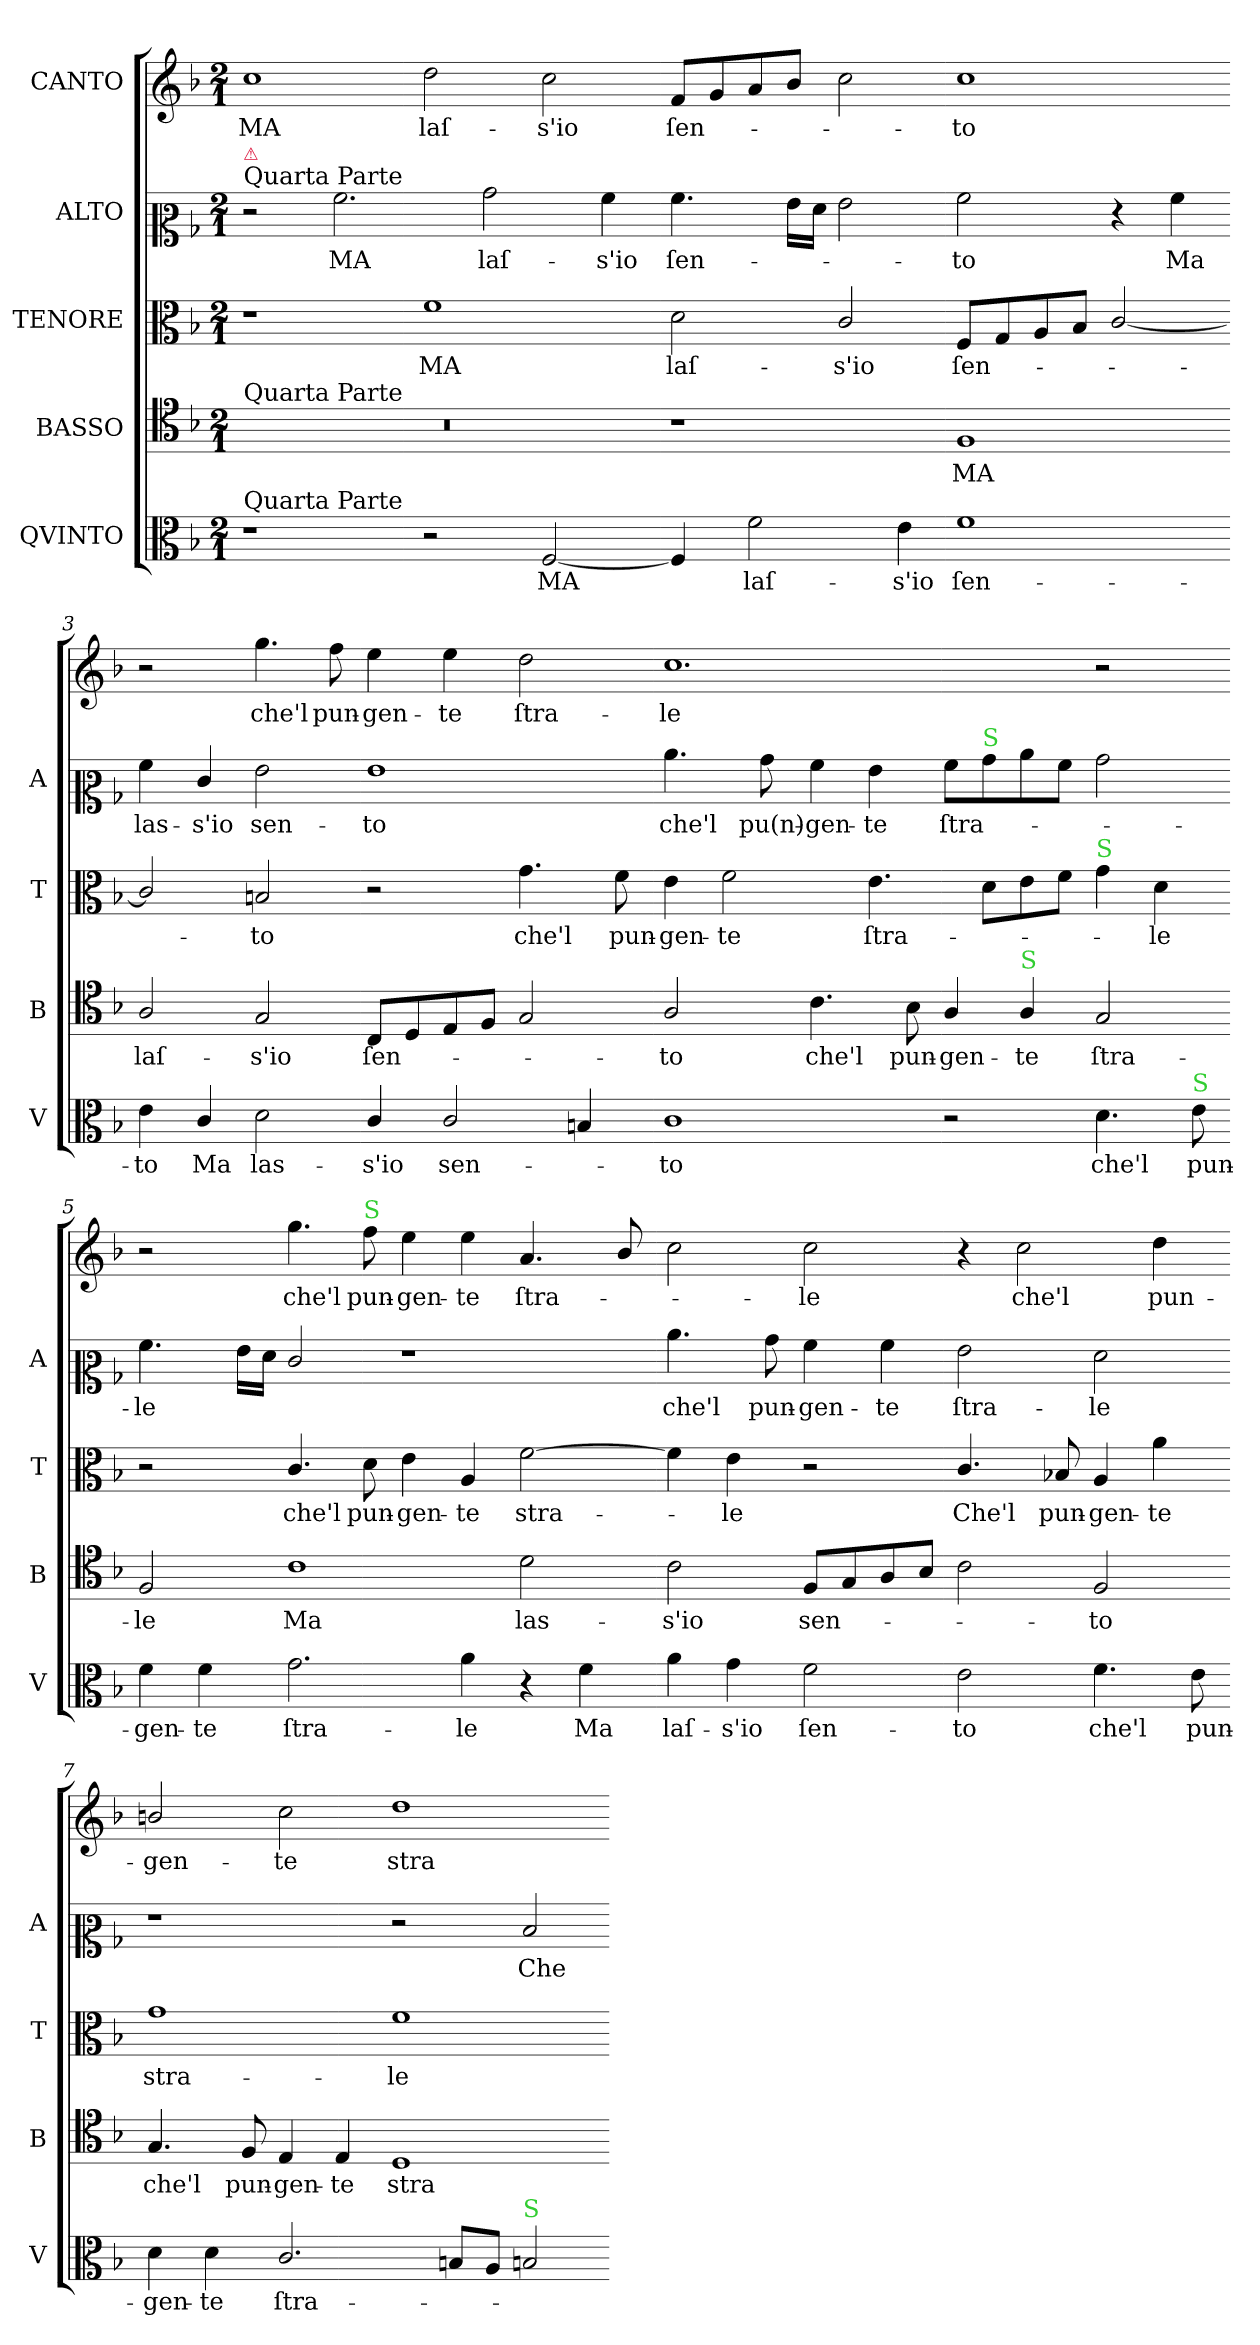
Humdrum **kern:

**kern	**text	**kern	**text	**kern	**text	**kern	**text	**kern	**text
*part5	*part5	*part4	*part4	*part3	*part3	*part2	*part2	*part1	*part1
*staff5	*staff5	*staff4	*staff4	*staff3	*staff3	*staff2	*staff2	*staff1	*staff1
*I"QVINTO	*	*I"BASSO	*	*I"TENORE	*	*I"ALTO	*	*I"CANTO	*
*I'V	*	*I'B	*	*I'T	*	*I'A	*	*	*
*clefC3	*	*clefC4	*	*clefC3	*	*clefC2	*	*clefG2	*
*k[b-]	*	*k[b-]	*	*k[b-]	*	*k[b-]	*	*k[b-]	*
*d:	*	*d:	*	*d:	*	*d:	*	*d:	*
*M2/1	*	*M2/1	*	*M2/1	*	*M2/1	*	*M2/1	*
=1	=1	=1	=1	=1	=1	=1	=1	=1	=1
!	!	!	!	!	!	!LO:TX:a:t=Quarta Parte	!	!	!
!	!	!	!	!	!	!LO:TX:a:color=crimson:t=⚠	!	!	!
!	!	!LO:TX:a:t=Quarta Parte	!	!	!	!	!	!	!
!LO:TX:a:t=Quarta Parte	!	!	!	!	!	!	!	!	!
1r	.	0r	.	1r	.	2r	.	1cc	MA
.	.	.	.	.	.	2.a\	MA	.	.
2r	.	.	.	1f	MA	.	.	2dd\	laſ-
.	.	.	.	.	.	2b-\	laſ-	.	.
[2F/	MA	.	.	.	.	.	.	2cc\	-s'io
.	.	.	.	.	.	4a\	-s'io	.	.
=2-	=2-	=2-	=2-	=2-	=2-	=2-	=2-	=2-	=2-
4F/]	.	1r	.	2d\	laſ-	4.a\	ſen-	8f/L	ſen-
.	.	.	.	.	.	.	.	8g/	.
2f\	laſ-	.	.	.	.	.	.	8a/	.
.	.	.	.	.	.	16g\LL	.	8b-/J	.
.	.	.	.	.	.	16f\JJ	.	.	.
.	.	.	.	2c/	-s'io	2g\	.	2cc\	.
4e\	-s'io	.	.	.	.	.	.	.	.
1f	ſen-	1F	MA	8F/L	ſen-	2a\	-to	1cc	-to
.	.	.	.	8G/	.	.	.	.	.
.	.	.	.	8A/	.	.	.	.	.
.	.	.	.	8B-/J	.	.	.	.	.
.	.	.	.	[2c/	.	4r	.	.	.
!	!	!	!	!	!	!	!LO:LY:i	!	!
.	.	.	.	.	.	4a\	Ma	.	.
=3-	=3-	=3-	=3-	=3-	=3-	=3-	=3-	=3-	=3-
!	!	!	!	!	!	!	!LO:LY:i	!	!
4e\	-to	2A/	laſ-	2c/]	.	4a\	las-	2r	.
!	!LO:LY:i	!	!	!	!	!	!LO:LY:i	!	!
4c/	Ma	.	.	.	.	4e/	-s'io	.	.
!	!LO:LY:i	!	!	!	!	!	!LO:LY:i	!	!
2d\	las-	2G/	-s'io	2Bn/	-to	2g\	sen-	4.gg\	che'l
.	.	.	.	.	.	.	.	8ff\	pun-
!	!LO:LY:i	!	!	!	!	!	!LO:LY:i	!	!
4c/	-s'io	8C/L	ſen-	2r	.	1g	-to	4ee\	-gen-
.	.	8D/	.	.	.	.	.	.	.
!	!LO:LY:i	!	!	!	!	!	!	!	!
2c/	sen-	8E/	.	.	.	.	.	4ee\	-te
.	.	8F/J	.	.	.	.	.	.	.
.	.	2G/	.	4.g\	che'l	.	.	2dd\	ſtra-
4Bn/	.	.	.	.	.	.	.	.	.
.	.	.	.	8f\	pun-	.	.	.	.
=4-	=4-	=4-	=4-	=4-	=4-	=4-	=4-	=4-	=4-
!	!LO:LY:i	!	!	!	!	!	!	!	!
1c	-to	2A/	-to	4e\	-gen-	4.cc\	che'l	1.cc	-le
.	.	.	.	2f\	-te	.	.	.	.
.	.	.	.	.	.	8b-\	pu(n)-	.	.
.	.	4.c\	che'l	.	.	4a\	-gen-	.	.
.	.	.	.	4.e\	ſtra-	4g\	-te	.	.
.	.	8B-\	pun-	.	.	.	.	.	.
2r	.	4A/	-gen-	.	.	8a\L	ſtra-	.	.
!	!	!	!	!	!	!LO:TX:a:color=limegreen:t=S	!	!	!
.	.	.	.	8d\L	.	8b-\	.	.	.
!	!	!LO:TX:a:color=limegreen:t=S	!	!	!	!	!	!	!
.	.	4A/	-te	8e\	.	8cc\	.	.	.
.	.	.	.	8f\J	.	8a\J	.	.	.
!	!	!	!	!LO:TX:a:color=limegreen:t=S	!	!	!	!	!
4.d\	che'l	2G/	ſtra-	4g\	.	2b-\	.	2r	.
.	.	.	.	4d\	-le	.	.	.	.
!LO:TX:a:color=limegreen:t=S	!	!	!	!	!	!	!	!	!
8e\	pun-	.	.	.	.	.	.	.	.
=5-	=5-	=5-	=5-	=5-	=5-	=5-	=5-	=5-	=5-
4f\	-gen-	2F/	-le	2r	.	4.a\	-le	2r	.
4f\	-te	.	.	.	.	.	.	.	.
.	.	.	.	.	.	16g\LL	.	.	.
.	.	.	.	.	.	16f\JJ	.	.	.
!	!	!	!LO:LY:i	!	!LO:LY:i	!	!	!	!
2.g\	ſtra-	1c	Ma	4.c/	che'l	2e/	.	4.gg\	che'l
!	!	!	!	!	!	!	!	!LO:TX:a:color=limegreen:t=S	!
!	!	!	!	!	!LO:LY:i	!	!	!	!
.	.	.	.	8d\	pun-	.	.	8ff\	pun-
!	!	!	!	!	!LO:LY:i	!	!	!	!
.	.	.	.	4e\	-gen-	1r	.	4ee\	-gen-
!	!	!	!	!	!LO:LY:i	!	!	!	!
4a\	-le	.	.	4A/	-te	.	.	4ee\	-te
!	!	!	!LO:LY:i	!	!LO:LY:i	!	!	!	!
4r	.	2d\	las-	[2f\	stra-	.	.	4.a/	ſtra-
4f\	Ma	.	.	.	.	.	.	.	.
.	.	.	.	.	.	.	.	8b-/	.
=6-	=6-	=6-	=6-	=6-	=6-	=6-	=6-	=6-	=6-
!	!	!	!LO:LY:i	!	!	!	!	!	!
4a\	laſ-	2c\	-s'io	4f\]	.	4.cc\	che'l	2cc\	.
!	!	!	!	!	!LO:LY:i	!	!	!	!
4g\	-s'io	.	.	4e\	-le	.	.	.	.
.	.	.	.	.	.	8b-\	pun-	.	.
!	!	!	!LO:LY:i	!	!	!	!	!	!
2f\	ſen-	8F/L	sen-	2r	.	4a\	-gen-	2cc\	-le
.	.	8G/	.	.	.	.	.	.	.
.	.	8A/	.	.	.	4a\	-te	.	.
.	.	8B-/J	.	.	.	.	.	.	.
!	!	!	!	!	!LO:LY:i	!	!	!	!
2e\	-to	2c\	.	4.c/	Che'l	2g\	ſtra-	4r	.
!	!	!	!	!	!	!	!	!	!LO:LY:i
.	.	.	.	.	.	.	.	2cc\	che'l
!	!	!	!	!	!LO:LY:i	!	!	!	!
.	.	.	.	8B-X/	pun-	.	.	.	.
!	!	!	!LO:LY:i	!	!LO:LY:i	!	!	!	!
4.f\	che'l	2F/	-to	4A/	-gen-	2f\	-le	.	.
!	!	!	!	!	!LO:LY:i	!	!	!	!LO:LY:i
.	.	.	.	4a\	-te	.	.	4dd\	pun-
8e\	pun-	.	.	.	.	.	.	.	.
=7-	=7-	=7-	=7-	=7-	=7-	=7-	=7-	=7-	=7-
!	!	!	!LO:LY:i	!	!LO:LY:i	!	!	!	!LO:LY:i
4d\	-gen-	4.G/	che'l	1g	stra-	1r	.	2bn/	-gen-
4d\	-te	.	.	.	.	.	.	.	.
!	!	!	!LO:LY:i	!	!	!	!	!	!
.	.	8F/	pun-	.	.	.	.	.	.
!	!	!	!LO:LY:i	!	!	!	!	!	!LO:LY:i
2.c/	ſtra-	4E/	-gen-	.	.	.	.	2cc\	-te
!	!	!	!LO:LY:i	!	!	!	!	!	!
.	.	4E/	-te	.	.	.	.	.	.
!	!	!	!LO:LY:i	!	!LO:LY:i	!	!	!	!LO:LY:i
.	.	1D	stra-	1f	-le	2r	.	1dd	stra-
8Bn/L	.	.	.	.	.	.	.	.	.
8A/J	.	.	.	.	.	.	.	.	.
!LO:TX:a:color=limegreen:t=S	!	!	!	!	!	!	!	!	!
2Bn/	.	.	.	.	.	2d/	Che	.	.
=-	=-	=-	=-	=-	=-	=-	=-	=-	=-
*-	*-	*-	*-	*-	*-	*-	*-	*-	*-
